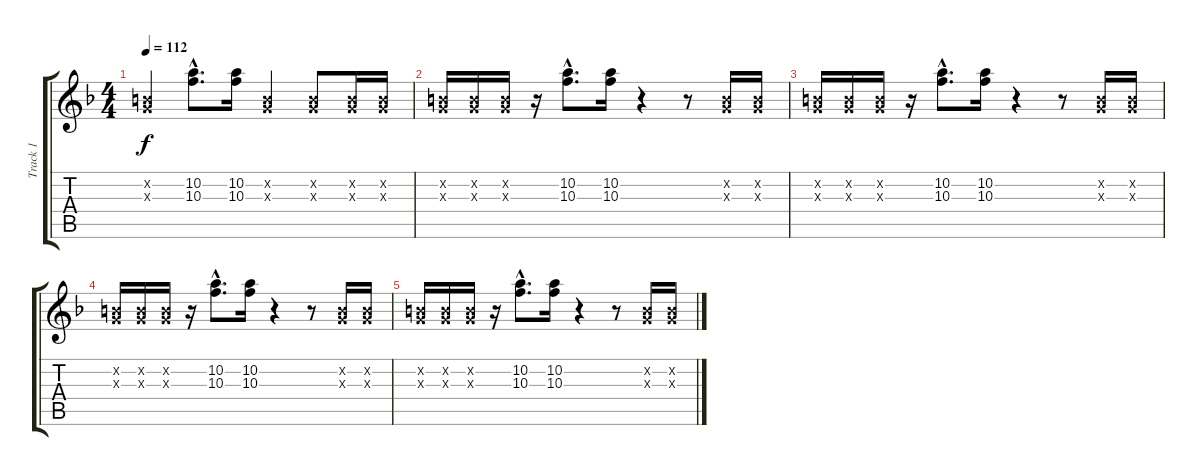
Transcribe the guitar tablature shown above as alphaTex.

\track ("Track 1" "Track 1") {instrument electricguitarclean}
\staff {score tabs}
\tuning (E4 B3 G3 D3 A2 E2) {hide}
\ts (4 4)
\tempo 112
\clef g2
\ks f
(0.2{x} 0.3{x}).4{dy f} (10.2{hac} 10.3{hac}).8{d} (10.2 10.3).16 (0.2{x} 0.3{x}).4 (0.2{x} 0.3{x}).8 (0.2{x} 0.3{x}).16 (0.2{x} 0.3{x}).16 |
(0.2{x} 0.3{x}).16 (0.2{x} 0.3{x}).16 (0.2{x} 0.3{x}).16 r.16 (10.2{hac} 10.3{hac}).8{d} (10.2 10.3).16 r.4 r.8 (0.2{x} 0.3{x}).16 (0.2{x} 0.3{x}).16 |
(0.2{x} 0.3{x}).16 (0.2{x} 0.3{x}).16 (0.2{x} 0.3{x}).16 r.16 (10.2{hac} 10.3{hac}).8{d} (10.2 10.3).16 r.4 r.8 (0.2{x} 0.3{x}).16 (0.2{x} 0.3{x}).16 |
(0.2{x} 0.3{x}).16 (0.2{x} 0.3{x}).16 (0.2{x} 0.3{x}).16 r.16 (10.2{hac} 10.3{hac}).8{d} (10.2 10.3).16 r.4 r.8 (0.2{x} 0.3{x}).16 (0.2{x} 0.3{x}).16 |
(0.2{x} 0.3{x}).16 (0.2{x} 0.3{x}).16 (0.2{x} 0.3{x}).16 r.16 (10.2{hac} 10.3{hac}).8{d} (10.2 10.3).16 r.4 r.8 (0.2{x} 0.3{x}).16 (0.2{x} 0.3{x}).16
